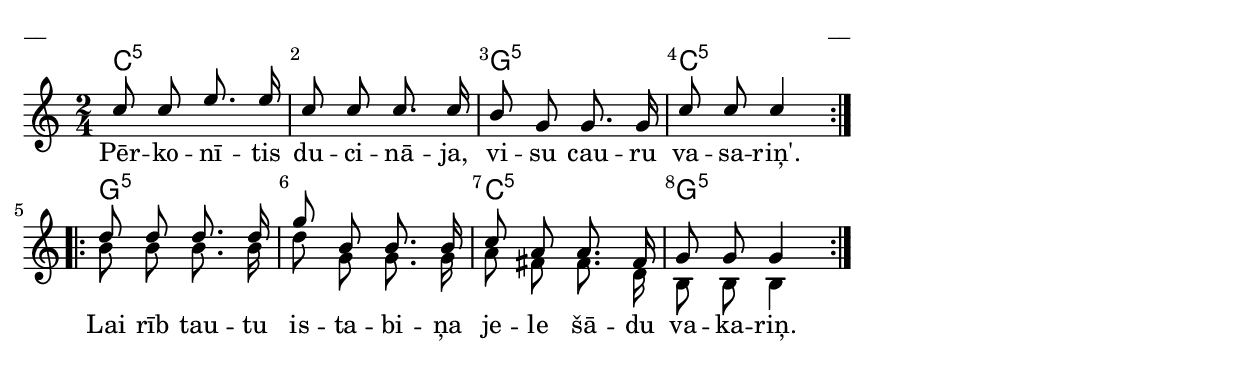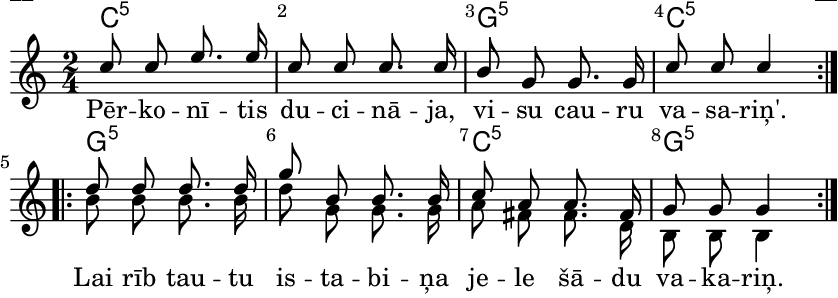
\version "2.13.18"
#(ly:set-option 'crop #t)

%\header {
%    title = "Pērkonītis"
%}
\paper {
line-width = 14\cm
left-margin = 0.4\cm
between-system-padding = 0.1\cm
between-system-space = 0.1\cm
}
\layout {
indent = #0
ragged-last = ##f
}


voiceA = \transpose a c' { \relative c'' {
\clef treble
\key a \major 
\time 2/4
\override Score.BarNumber 
#'break-visibility = #end-of-line-invisible
\break  
\repeat volta 2 {
a8 a cis8. cis16 | a8 a a8. a16 | 
gis8 e e8. e16 | a8 a a4 \break
}
\repeat volta 2 {
b8 b b8. b16 | e8 gis, gis8. gis16 | 
a8 fis fis8. dis16 | e8 e e4 
}
} }

voiceB = \transpose a c' { \relative c'' {
\clef treble
\key a \major 
\time 2/4
\repeat volta 2 {
s2*4
}
\repeat volta 2 {
gis8 gis gis8. gis16 | b8 e, e8. e16 | 
fis8 dis dis8. b16 | gis8 gis gis4 
}
} }

lyricA = \lyricmode {
Pēr -- ko -- nī -- tis du -- ci -- nā -- ja, vi -- su cau -- ru va -- sa -- riņ'.
Lai rīb tau -- tu is -- ta -- bi -- ņa je -- le šā -- du va -- ka -- riņ.
}

chordsA = \chordmode {
\time 2/4
\repeat volta 2 {
c2:5 | c2:5 | g2:5 | c2:5 | 
}
\repeat volta 2 {
g2:5 | g2:5 | c2:5 | g2:5 |
}
}

fullScore = <<
\new ChordNames { 
\set chordChanges = ##t
\chordsA 
}
\new Staff {
<<
\new Voice = "voiceA" { \voiceOne \autoBeamOff \voiceA }
\new Lyrics \lyricsto "voiceA" \lyricA
\new Voice = "voiceB" { \voiceTwo \autoBeamOff \voiceB }
>>
}
>>

\score {
\fullScore
\header { piece = "__" opus = "__" }
}
\markup { \with-color #(x11-color 'white) \sans \smaller "__" }
\score {
\unfoldRepeats
\fullScore
\midi {
\context { \Staff \remove "Staff_performer" }
\context { \Voice \consists "Staff_performer" }
}
}


